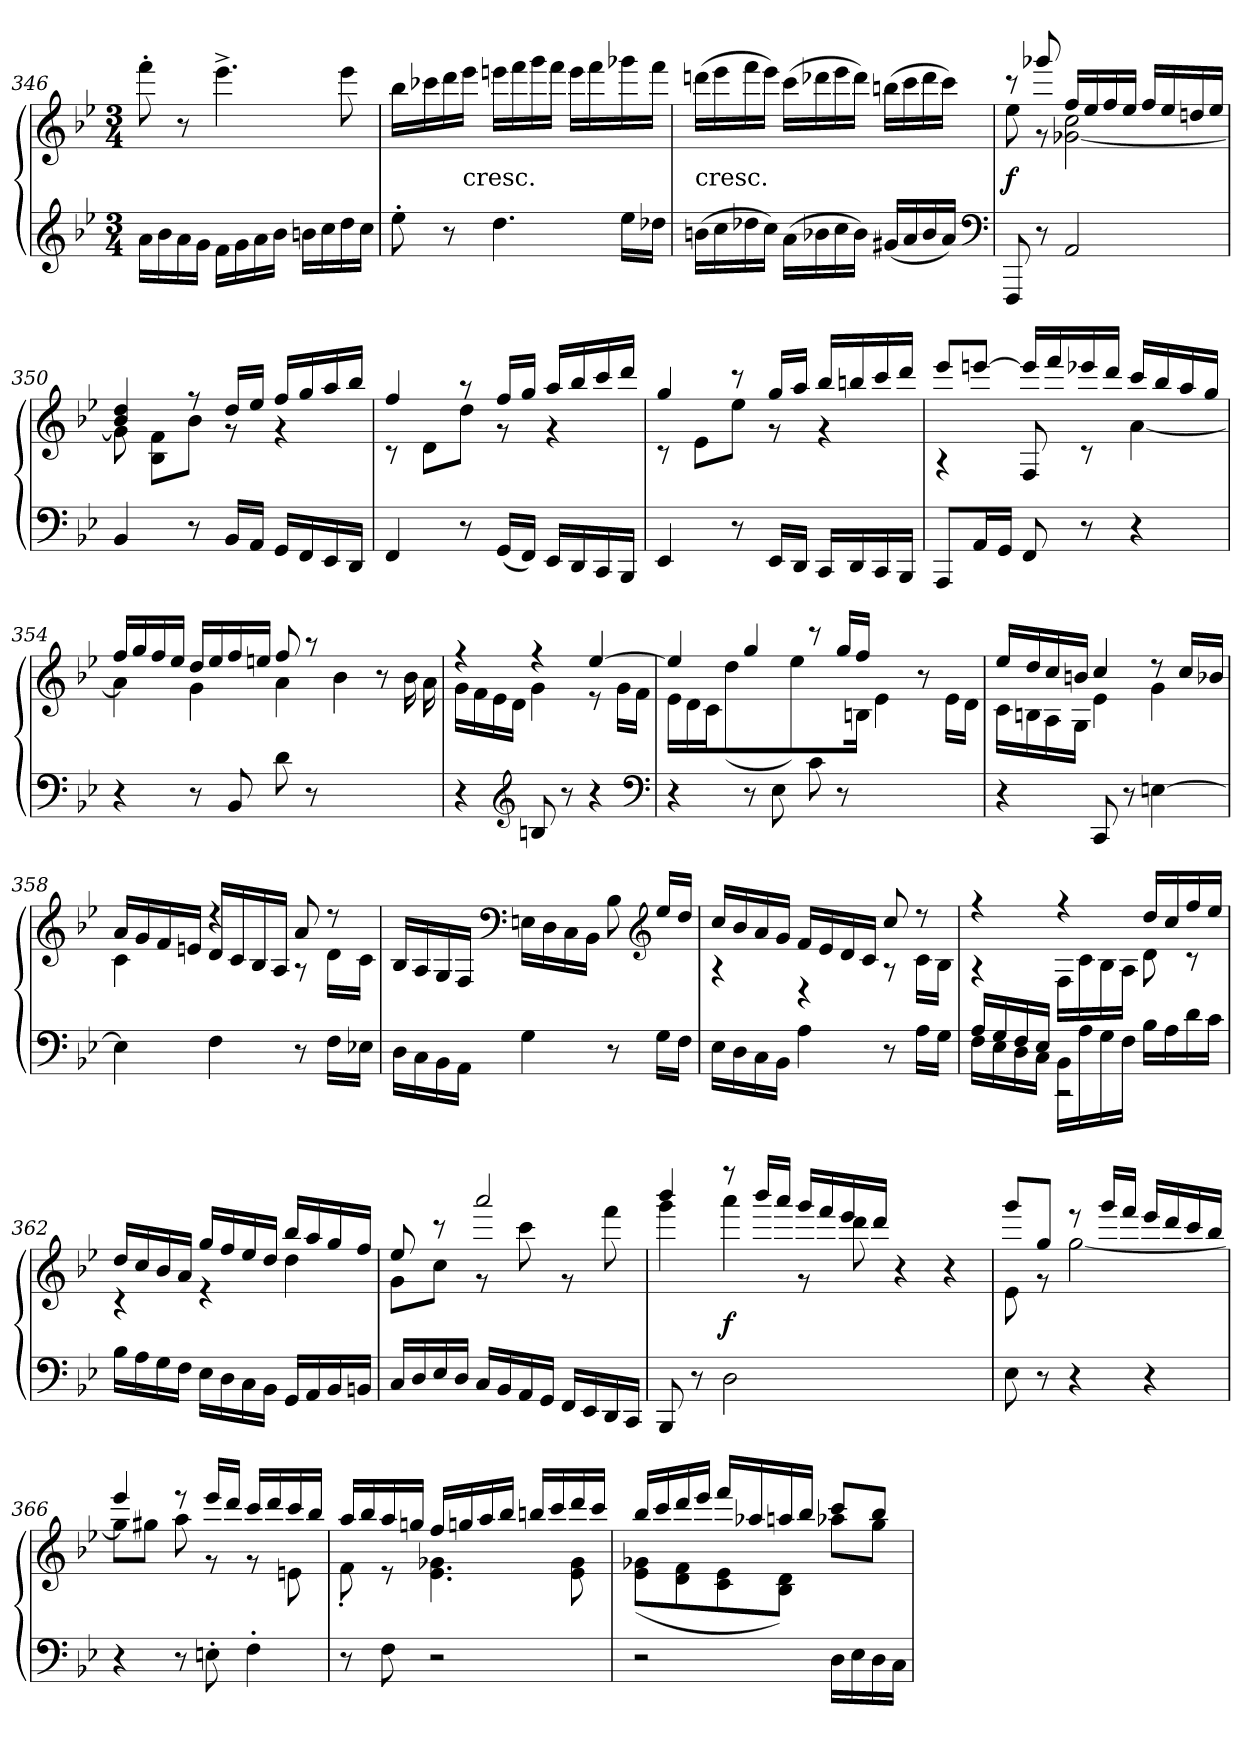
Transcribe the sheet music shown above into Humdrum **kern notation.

**kern	**kern	**dynam
*part1	*part1	*part1
*staff2	*staff1	*staff1/2
*clefG2	*clefG2	*
*k[b-e-]	*k[b-e-]	*
*M3/4	*M3/4	*
=346	=346	=346
16a\LL	8fff'\	.
16b-\	.	.
16a\	8r	.
16g\JJ	.	.
16f\LL	4.eee-^\	.
16g\	.	.
16a\	.	.
16b-\JJ	.	.
16bn\LL	.	.
16cc\	.	.
16dd\	8eee-\	.
16cc\JJ	.	.
=347	=347	=347
8ee-'\	16bb-\LL	.
.	16ccc-X\	.
8r	16ddd\	.
!	!LO:TX:c:t=cresc.	!
.	16eee-\JJ	.
4.dd\	16eeen\LL	.
.	16fff\	.
.	16ggg\	.
.	16fff\JJ	.
.	16eee\LL	.
.	16fff\	.
16ee-\LL	16ggg-X\	.
16dd-X\JJ	16fff\JJ	.
=348	=348	=348
!	!LO:TX:c:t=cresc.	!
(16bn\LL	(16dddn\LL	.
16cc\	16eee-\	.
16dd-X\	16fff\	.
16cc\JJ)	16eee-\JJ)	.
(16a\LL	(16ccc\LL	.
16b-X\	16ddd-X\	.
16cc\	16eee-\	.
16b-\JJ)	16ddd-\JJ)	.
(16g#X/LL	(16bbn\LL	.
16a/	16ccc\	.
16b-/	16ddd-\	.
16a/JJ)	16ccc\JJ)	.
*clefF4	*	*
=349	=349	=349
*	*^	*
8FFF/	8r	8ee-\	f
8r	8ggg-X/	8r	.
2AA/	16ff/LL	[2g-X\ 2cc\	.
.	16ee-/	.	.
.	16ff/	.	.
.	16ee-/JJ	.	.
.	16ff/LL	.	.
.	16ee-/	.	.
.	16ddn/	.	.
.	16ee-/JJ	.	.
=350	=350	=350	=350
4BB-/	4b-/ 4dd/	8g-\]	.
.	.	8B-\ 8f\L	.
8r	8r	8b-\J	.
16BB-/LL	16dd/LL	8r	.
16AA/JJ	16ee-/JJ	.	.
16GG/LL	16ff/LL	4r	.
16FF/	16gg/	.	.
16EE-/	16aa/	.	.
16DD/JJ	16bb-/JJ	.	.
=351	=351	=351	=351
4FF/	4ff/	8r	.
.	.	8d\L	.
8r	8r	8dd\J	.
(16GG/LL	16ff/LL	8r	.
16FF/JJ)	16gg/JJ	.	.
16EE-/LL	16aa/LL	4r	.
16DD/	16bb-/	.	.
16CC/	16ccc/	.	.
16BBB-/JJ	16ddd/JJ	.	.
=352	=352	=352	=352
4EE-/	4gg/	8r	.
.	.	8e-\L	.
8r	8r	8ee-\J	.
16EE-/LL	16gg/LL	8r	.
16DD/JJ	16aa/JJ	.	.
16CC/LL	16bb-/LL	4r	.
16DD/	16bbn/	.	.
16CC/	16ccc/	.	.
16BBB-/JJ	16ddd/JJ	.	.
=353	=353	=353	=353
8AAA/L	8eee-/L	4r	.
16AA/L	[8eeen/J	.	.
16GG/JJ	.	.	.
8FF/	16eee/LL]	8F/	.
.	16fff/	.	.
8r	16eee-X/	8r	.
.	16ddd/JJ	.	.
4r	16ccc/LL	[4a\	.
.	16bb-/	.	.
.	16aa/	.	.
.	16gg/JJ	.	.
=354	=354	=354	=354
4r	16ff/LL	4a\]	.
.	16gg/	.	.
.	16ff/	.	.
.	16ee-/JJ	.	.
8r	16dd/LL	4g	.
.	16ee-/	.	.
8BB-/	16ff/	.	.
.	16een/JJ	.	.
8d\	8ff/	4a	.
8r	8r	.	.
2ryy	2ryy	4b-\	.
.	.	8r	.
.	.	16b-\LL	.
.	.	16a\LL	.
=355	=355	=355	=355
4r	4r	16g\LL	.
.	.	16f\	.
.	.	16e-\	.
.	.	16d\JJ	.
*clefG2	*	*	*
8Bn/	4r	4g\	.
8r	.	.	.
4r	[4ee-/	8r	.
.	.	16g\LL	.
.	.	16f\JJ	.
*clefF4	*	*	*
=356	=356	=356	=356
4r	4ee-/]	16e-\LL	.
.	.	16d\	.
.	.	16c\	.
.	.	(4dd	.
8r	4gg/	.	.
8E-\	.	.	.
.	.	4ee-)	.
8c\	8r	.	.
8r	16gg/LL	.	.
.	16ff/JJ	16Bn\JJ	.
2ryy	2ryy	4e-\	.
.	.	8r	.
.	.	16e-\LL	.
.	.	16d\JJ	.
=357	=357	=357	=357
4r	16ee-/LL	16c\LL	.
.	16dd/	16Bn\	.
.	16cc/	16A\	.
.	16bn/JJ	16G\JJ	.
8CC/	4cc/	4e-\	.
8r	.	.	.
[4En\	8r	4g\	.
.	16cc/LL	.	.
.	16b-X/JJ	.	.
=358	=358	=358	=358
4E\]	16a/LL	4c\	.
.	16g/	.	.
.	16f/	.	.
.	16en/JJ	.	.
4F\	4r	16d/LL	.
.	.	16c/	.
.	.	16B-/	.
.	.	16A/JJ	.
8r	8a/	8r	.
16F\LL	8r	16d\LL	.
16E-X\JJ	.	16c\JJ	.
*	*v	*v	*
=359	=359	=359
16D\LL	16B-/LL	.
16C\	16A/	.
16BB-\	16G/	.
16AA\JJ	16F/JJ	.
*	*clefF4	*
4G\	16En\LL	.
.	16D\	.
.	16C\	.
.	16BB-\JJ	.
8r	8B-\	.
*	*clefG2	*
16G\LL	16ee-/LL	.
16F\JJ	16dd/JJ	.
=360	=360	=360
*	*^	*
16E-\LL	16cc/LL	4r	.
16D\	16b-/	.	.
16C\	16a/	.	.
16BB-\JJ	16g/JJ	.	.
4A\	16f/LL	4r	.
.	16e-/	.	.
.	16d/	.	.
.	16c/JJ	.	.
8r	8cc/	8r	.
16A\LL	8r	16c\LL	.
16G\JJ	.	16B-\JJ	.
=361	=361	=361	=361
*^	*	*	*
16F\LL	16A/LL	4r	4r	.
16E-\	16G/	.	.	.
16D\	16F/	.	.	.
16C\JJ	16E-/JJ	.	.	.
16BB-\LL	2r	4r	16F\LL	.
16A\	.	.	16c\	.
16G\	.	.	16B-\	.
16F\JJ	.	.	16A\JJ	.
16B-\LL	.	16dd/LL	8d\	.
16A\	.	16cc/	.	.
16d\	.	16ff/	8r	.
16c\JJ	.	16ee-/JJ	.	.
*v	*v	*	*	*
=362	=362	=362	=362
16B-\LL	16dd/LL	4r	.
16A\	16cc/	.	.
16G\	16b-/	.	.
16F\JJ	16a/JJ	.	.
16E-\LL	16gg/LL	4r	.
16D\	16ff/	.	.
16C\	16ee-/	.	.
16BB-\JJ	16dd/JJ	.	.
16GG/LL	16bb-/LL	4dd\	.
16AA/	16aa/	.	.
16BB-/	16gg/	.	.
16BBn/JJ	16ff/JJ	.	.
=363	=363	=363	=363
16C/LL	8ee-/	8g\L	.
16D/	.	.	.
16E-/	8r	8cc\J	.
16D/JJ	.	.	.
16C/LL	2aaa/	8r	.
16BB-/	.	.	.
16AA/	.	8ccc\	.
16GG/JJ	.	.	.
16FF/LL	.	8r	.
16EE-/	.	.	.
16DD/	.	8fff\	.
16CC/JJ	.	.	.
=364	=364	=364	=364
8BBB-/	4bbb-/	4ggg	.
8r	.	.	.
2D\	8r	4aaa	f
.	16bbb-/LL	.	.
.	16aaa/JJ	.	.
.	16ggg/LL	8r	.
.	16fff/	.	.
.	16eee-/	8ddd\	.
.	16ddd/JJ	.	.
2ryy	2ryy	4r	.
.	.	4r	.
=365	=365	=365	=365
8E-\	8ggg/L	8e-\	.
8r	8gg/J	8r	.
4r	8r	[2gg\	.
.	16ggg/LL	.	.
.	16fff/JJ	.	.
4r	16eee-/LL	.	.
.	16ddd/	.	.
.	16ccc/	.	.
.	16bb-/JJ	.	.
=366	=366	=366	=366
4r	4eee-/	8gg\L]	.
.	.	8gg#X\J	.
8r	8r	8aa\	.
8En'\	16eee-/LL	8r	.
.	16ddd/JJ	.	.
4F'\	16ccc/LL	8r	.
.	16ddd/	.	.
.	16ccc/	8en\	.
.	16bb-/JJ	.	.
=367	=367	=367	=367
8r	16aa/LL	8f'\	.
.	16bb-/	.	.
8F\	16aa/	8r	.
.	16ggn/JJ	.	.
2r	16ff/LL	4.e-\ 4.g-X\	.
.	16ggn/	.	.
.	16aa/	.	.
.	16bb-/JJ	.	.
.	16bbn/LL	.	.
.	16ccc/	.	.
.	16ddd/	8e-\ 8g-\	.
.	16ccc/JJ	.	.
=368	=368	=368	=368
2r	16bb-/LL	(8e-\ 8g-X\L	.
.	16ccc/	.	.
.	16ddd/	8d\ 8f\	.
.	16eee-/JJ	.	.
.	16fff/LL	8c\ 8e-\	.
.	16aa-X/	.	.
.	16aan/	8B-\ 8d\J)	.
.	16bb-/JJ	.	.
16D\LL	8ccc/L	8aa-X\L	.
16E-\	.	.	.
16D\	8bb-/J	8gg\J	.
16C\JJ	.	.	.
*	*v	*v	*
=	=	=
*-	*-	*-
